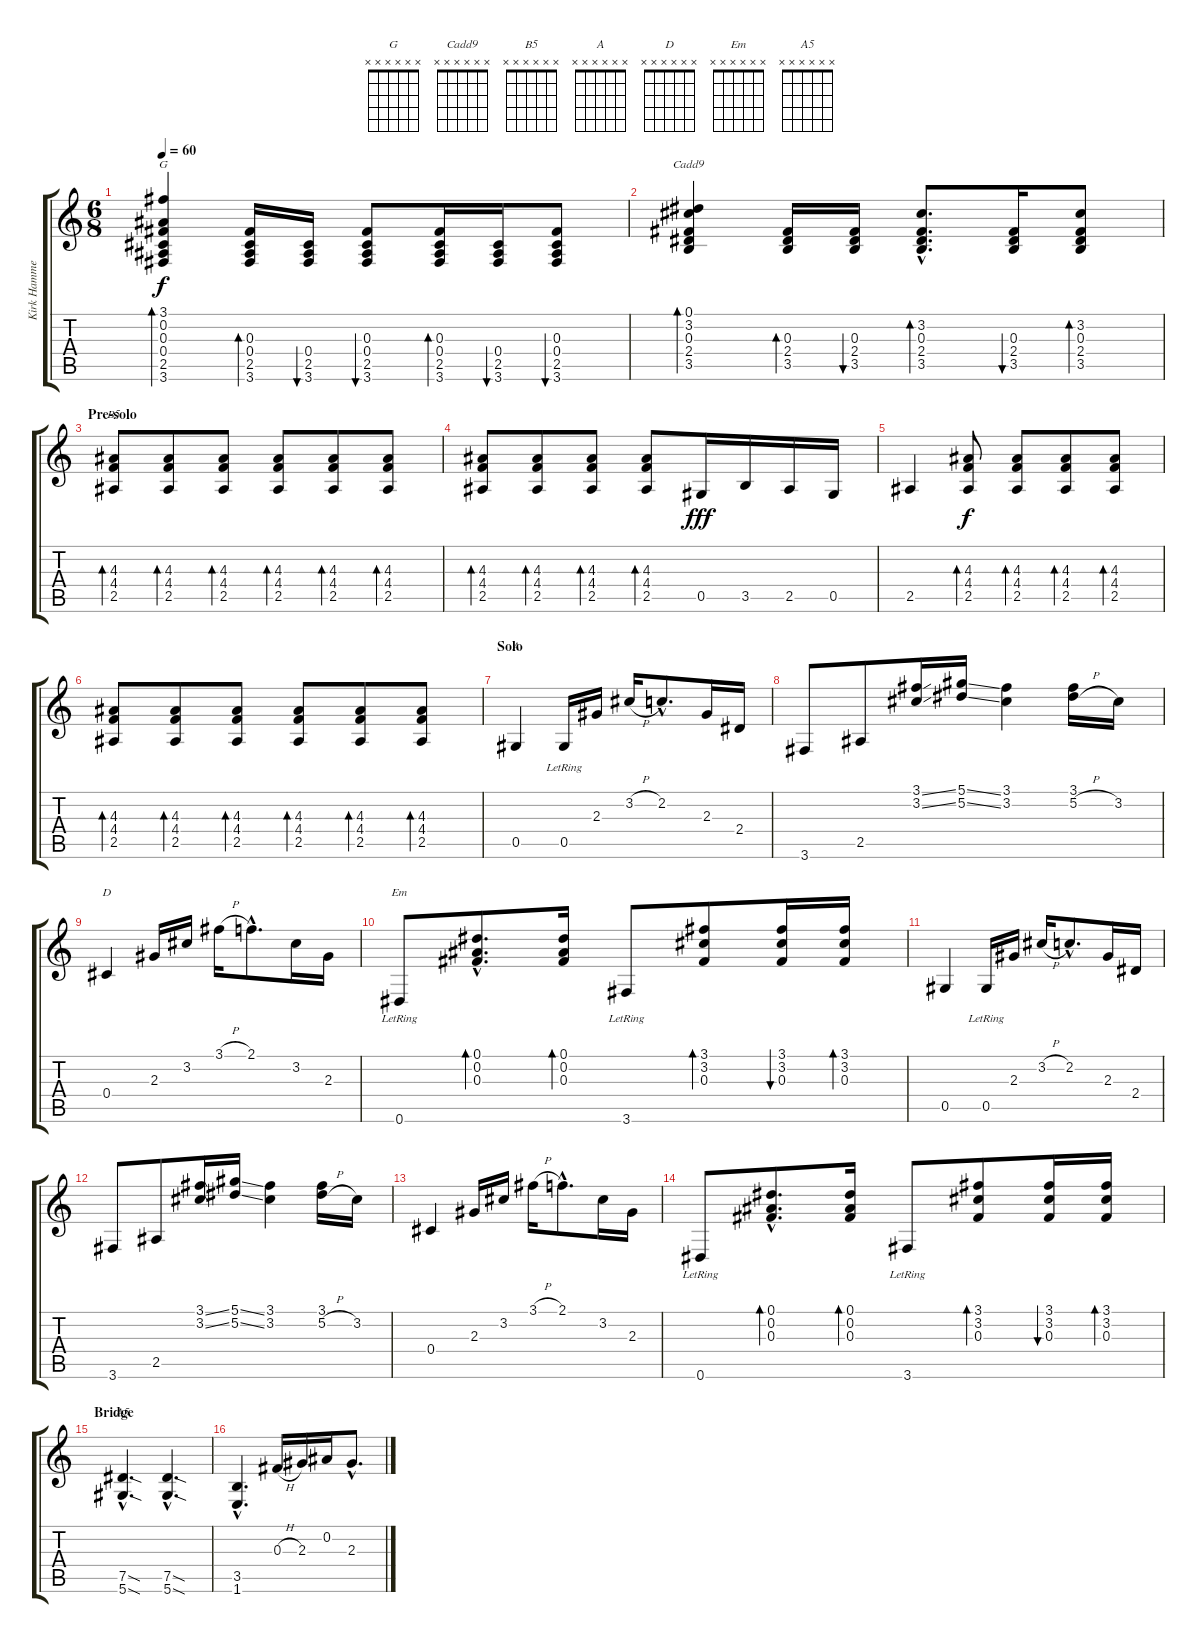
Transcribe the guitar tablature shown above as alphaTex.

\track ("Kirk Hammett" "Kirk Hamme") {instrument electricguitarclean}
\staff {score tabs}
\tuning (Eb4 Bb3 Gb3 Db3 Ab2 Eb2) {hide}
\chord ("G" x x x x x x)
\chord ("Cadd9" x x x x x x)
\chord ("B5" x x x x x x)
\chord ("A" x x x x x x)
\chord ("D" x x x x x x)
\chord ("Em" x x x x x x)
\chord ("A5" x x x x x x)
\ts (6 8)
\tempo 60
\clef g2
\ks c
(3.1 0.2 0.3 0.4 2.5 3.6).4{bd 60 ch "G" dy f} (0.3 0.4 2.5 3.6).16{bd 60} (0.4 2.5 3.6).16{bu 60} (0.3 0.4 2.5 3.6).8{bu 60} (0.3 0.4 2.5 3.6).16{bd 60} (0.4 2.5 3.6).16{bu 60} (0.3 0.4 2.5 3.6).8{bu 60} |
(0.1 3.2 0.3 2.4 3.5).4{bd 60 ch "Cadd9"} (0.3 2.4 3.5).16{bd 60} (0.3 2.4 3.5).16{bu 60} (3.2{hac} 0.3{hac} 2.4{hac} 3.5{hac}).8{d bd 60} (0.3 2.4 3.5).16{bu 60} (3.2 0.3 2.4 3.5).8{bd 60} |
\section ("" "Pre-solo")
(4.3 4.4 2.5).8{bd 60 ch "B5"} (4.3 4.4 2.5).8{bd 60} (4.3 4.4 2.5).8{bd 60} (4.3 4.4 2.5).8{bd 60} (4.3 4.4 2.5).8{bd 60} (4.3 4.4 2.5).8{bd 60} |
(4.3 4.4 2.5).8{bd 60} (4.3 4.4 2.5).8{bd 60} (4.3 4.4 2.5).8{bd 60} (4.3 4.4 2.5).8{bd 60} 0.5.16{dy fff} 3.5.16 2.5.16 0.5.16 |
2.5.4 (4.3 4.4 2.5).8{bd 60 dy f} (4.3 4.4 2.5).8{bd 60} (4.3 4.4 2.5).8{bd 60} (4.3 4.4 2.5).8{bd 60} |
(4.3 4.4 2.5).8{bd 60} (4.3 4.4 2.5).8{bd 60} (4.3 4.4 2.5).8{bd 60} (4.3 4.4 2.5).8{bd 60} (4.3 4.4 2.5).8{bd 60} (4.3 4.4 2.5).8{bd 60} |
\section ("" "Solo")
0.5.4{ch "A"} 0.5{lr}.16 2.3.16 3.2{h}.16 2.2{hac}.8{d} 2.3.16 2.4.16 |
3.6.8 2.5.8 (3.1{ss} 3.2{ss}).16 (5.1{ss} 5.2{ss}).16 (3.1 3.2).4 (3.1 5.2{h}).16 3.2.16 |
0.4.4{ch "D"} 2.3.16 3.2.16 3.1{h}.16 2.1{hac}.8{d} 3.2.16 2.3.16 |
0.6{lr}.8{ch "Em"} (0.1{hac} 0.2{hac} 0.3{hac}).8{d bd 60} (0.1 0.2 0.3).16{bd 60} 3.6{lr}.8 (3.1 3.2 0.3).8{bd 60} (3.1 3.2 0.3).16{bu 60} (3.1 3.2 0.3).16{bd 60} |
0.5.4 0.5{lr}.16 2.3.16 3.2{h}.16 2.2{hac}.8{d} 2.3.16 2.4.16 |
3.6.8 2.5.8 (3.1{ss} 3.2{ss}).16 (5.1{ss} 5.2{ss}).16 (3.1 3.2).4 (3.1 5.2{h}).16 3.2.16 |
0.4.4 2.3.16 3.2.16 3.1{h}.16 2.1{hac}.8{d} 3.2.16 2.3.16 |
0.6{lr}.8 (0.1{hac} 0.2{hac} 0.3{hac}).8{d bd 60} (0.1 0.2 0.3).16{bd 60} 3.6{lr}.8 (3.1 3.2 0.3).8{bd 60} (3.1 3.2 0.3).16{bu 60} (3.1 3.2 0.3).16{bd 60} |
\section ("" "Bridge")
(7.5{sod hac} 5.6{sod hac}).4{d ch "A5" volume 13 balance 8 instrument distortionguitar} (7.5{sod hac} 5.6{sod hac}).4{d} |
(3.5{hac} 1.6{hac}).4{d} 0.3{h}.16 2.3.16 0.2.16 2.3{hac}.8{d}
